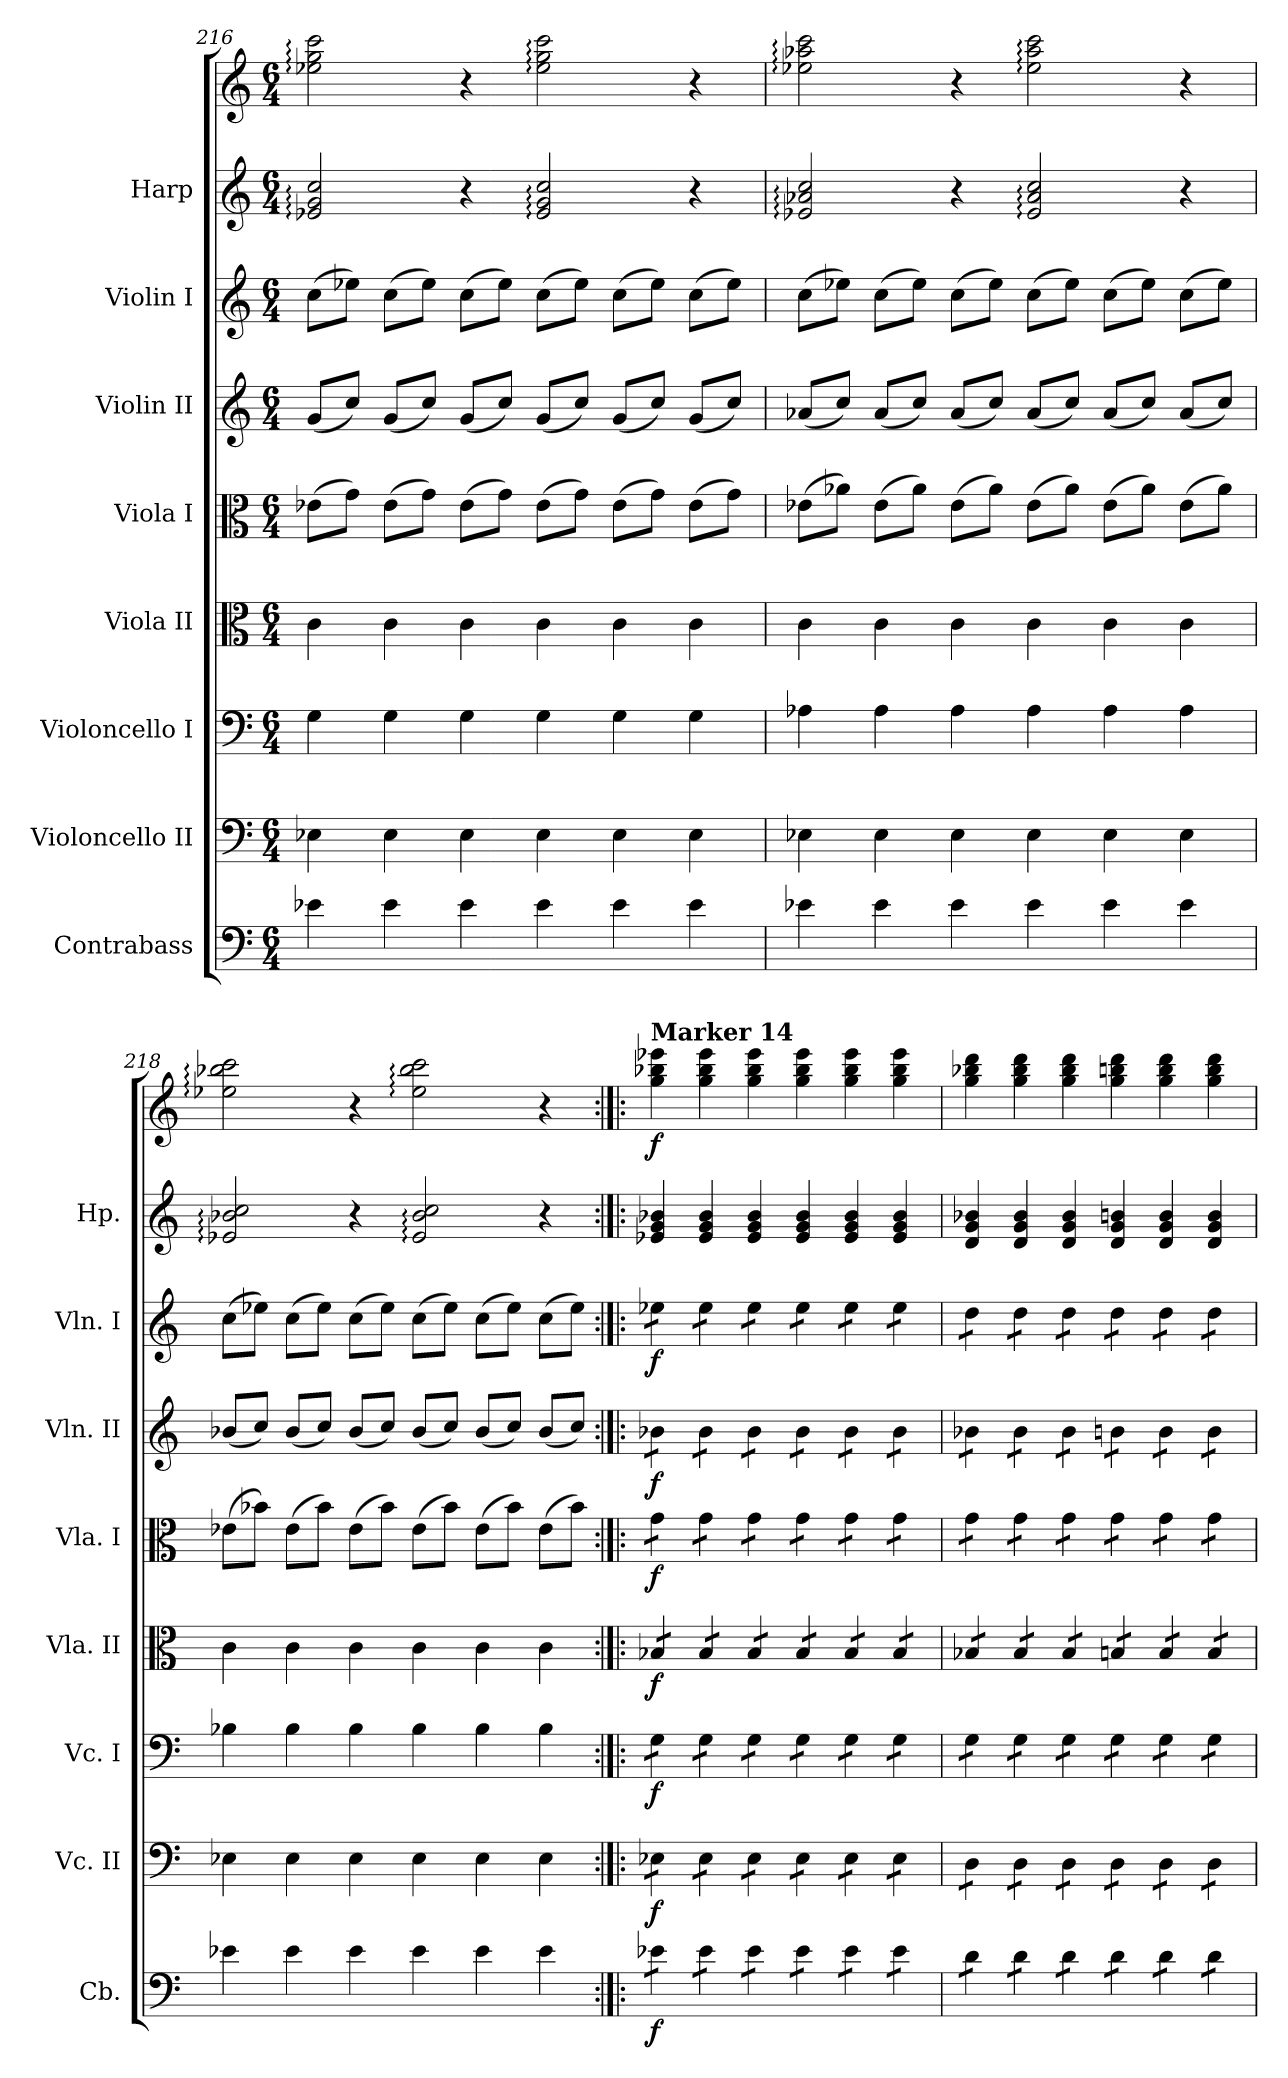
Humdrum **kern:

**kern	**dynam	**kern	**dynam	**kern	**dynam	**kern	**dynam	**kern	**dynam	**kern	**dynam	**kern	**dynam	**kern	**kern	**dynam
*part8	*part8	*part7	*part7	*part6	*part6	*part5	*part5	*part4	*part4	*part3	*part3	*part2	*part2	*part1	*part1	*part1
*staff9	*staff9	*staff8	*staff8	*staff7	*staff7	*staff6	*staff6	*staff5	*staff5	*staff4	*staff4	*staff3	*staff3	*staff2	*staff1	*staff1/2
*I"Contrabass	*	*I"Violoncello II	*	*I"Violoncello I	*	*I"Viola II	*	*I"Viola I	*	*I"Violin II	*	*I"Violin I	*	*I"Harp	*	*
*I'Cb.	*	*I'Vc. II	*	*I'Vc. I	*	*I'Vla. II	*	*I'Vla. I	*	*I'Vln. II	*	*I'Vln. I	*	*I'Hp.	*	*
*clefF4	*	*clefF4	*	*clefF4	*	*clefC3	*	*clefC3	*	*clefG2	*	*clefG2	*	*clefG2	*clefG2	*
*ITrd7c12	*	*	*	*	*	*	*	*	*	*	*	*	*	*	*	*
*k[]	*	*k[]	*	*k[]	*	*k[]	*	*k[]	*	*k[]	*	*k[]	*	*k[]	*k[]	*
*M6/4	*	*M6/4	*	*M6/4	*	*M6/4	*	*M6/4	*	*M6/4	*	*M6/4	*	*M6/4	*M6/4	*
=216	=216	=216	=216	=216	=216	=216	=216	=216	=216	=216	=216	=216	=216	=216	=216	=216
4E-X\	.	4E-X\	.	4G\	.	4c\	.	(8e-X\L	.	(8g/L	.	(8cc\L	.	2e-X/: 2g/: 2cc/:	2ee-X\: 2gg\: 2ccc\:	.
.	.	.	.	.	.	.	.	8g\J)	.	8cc/J)	.	8ee-X\J)	.	.	.	.
4E-\	.	4E-\	.	4G\	.	4c\	.	(8e-\L	.	(8g/L	.	(8cc\L	.	.	.	.
.	.	.	.	.	.	.	.	8g\J)	.	8cc/J)	.	8ee-\J)	.	.	.	.
4E-\	.	4E-\	.	4G\	.	4c\	.	(8e-\L	.	(8g/L	.	(8cc\L	.	4r	4r	.
.	.	.	.	.	.	.	.	8g\J)	.	8cc/J)	.	8ee-\J)	.	.	.	.
4E-\	.	4E-\	.	4G\	.	4c\	.	(8e-\L	.	(8g/L	.	(8cc\L	.	2e-/: 2g/: 2cc/:	2ee-\: 2gg\: 2ccc\:	.
.	.	.	.	.	.	.	.	8g\J)	.	8cc/J)	.	8ee-\J)	.	.	.	.
4E-\	.	4E-\	.	4G\	.	4c\	.	(8e-\L	.	(8g/L	.	(8cc\L	.	.	.	.
.	.	.	.	.	.	.	.	8g\J)	.	8cc/J)	.	8ee-\J)	.	.	.	.
4E-\	.	4E-\	.	4G\	.	4c\	.	(8e-\L	.	(8g/L	.	(8cc\L	.	4r	4r	.
.	.	.	.	.	.	.	.	8g\J)	.	8cc/J)	.	8ee-\J)	.	.	.	.
=217	=217	=217	=217	=217	=217	=217	=217	=217	=217	=217	=217	=217	=217	=217	=217	=217
4E-X\	.	4E-X\	.	4A-X\	.	4c\	.	(8e-X\L	.	(8a-X/L	.	(8cc\L	.	2e-X/: 2a-X/: 2cc/:	2ee-X\: 2aa-X\: 2ccc\:	.
.	.	.	.	.	.	.	.	8a-X\J)	.	8cc/J)	.	8ee-X\J)	.	.	.	.
4E-\	.	4E-\	.	4A-\	.	4c\	.	(8e-\L	.	(8a-/L	.	(8cc\L	.	.	.	.
.	.	.	.	.	.	.	.	8a-\J)	.	8cc/J)	.	8ee-\J)	.	.	.	.
4E-\	.	4E-\	.	4A-\	.	4c\	.	(8e-\L	.	(8a-/L	.	(8cc\L	.	4r	4r	.
.	.	.	.	.	.	.	.	8a-\J)	.	8cc/J)	.	8ee-\J)	.	.	.	.
4E-\	.	4E-\	.	4A-\	.	4c\	.	(8e-\L	.	(8a-/L	.	(8cc\L	.	2e-/: 2a-/: 2cc/:	2ee-\: 2aa-\: 2ccc\:	.
.	.	.	.	.	.	.	.	8a-\J)	.	8cc/J)	.	8ee-\J)	.	.	.	.
4E-\	.	4E-\	.	4A-\	.	4c\	.	(8e-\L	.	(8a-/L	.	(8cc\L	.	.	.	.
.	.	.	.	.	.	.	.	8a-\J)	.	8cc/J)	.	8ee-\J)	.	.	.	.
4E-\	.	4E-\	.	4A-\	.	4c\	.	(8e-\L	.	(8a-/L	.	(8cc\L	.	4r	4r	.
.	.	.	.	.	.	.	.	8a-\J)	.	8cc/J)	.	8ee-\J)	.	.	.	.
=218	=218	=218	=218	=218	=218	=218	=218	=218	=218	=218	=218	=218	=218	=218	=218	=218
4E-X\	.	4E-X\	.	4B-X\	.	4c\	.	(8e-X\L	.	(8b-X/L	.	(8cc\L	.	2e-X/: 2b-X/: 2cc/:	2ee-X\: 2bb-X\: 2ccc\:	.
.	.	.	.	.	.	.	.	8b-X\J)	.	8cc/J)	.	8ee-X\J)	.	.	.	.
4E-\	.	4E-\	.	4B-\	.	4c\	.	(8e-\L	.	(8b-/L	.	(8cc\L	.	.	.	.
.	.	.	.	.	.	.	.	8b-\J)	.	8cc/J)	.	8ee-\J)	.	.	.	.
4E-\	.	4E-\	.	4B-\	.	4c\	.	(8e-\L	.	(8b-/L	.	(8cc\L	.	4r	4r	.
.	.	.	.	.	.	.	.	8b-\J)	.	8cc/J)	.	8ee-\J)	.	.	.	.
4E-\	.	4E-\	.	4B-\	.	4c\	.	(8e-\L	.	(8b-/L	.	(8cc\L	.	2e-/: 2b-/: 2cc/:	2ee-\: 2bb-\: 2ccc\:	.
.	.	.	.	.	.	.	.	8b-\J)	.	8cc/J)	.	8ee-\J)	.	.	.	.
4E-\	.	4E-\	.	4B-\	.	4c\	.	(8e-\L	.	(8b-/L	.	(8cc\L	.	.	.	.
.	.	.	.	.	.	.	.	8b-\J)	.	8cc/J)	.	8ee-\J)	.	.	.	.
4E-\	.	4E-\	.	4B-\	.	4c\	.	(8e-\L	.	(8b-/L	.	(8cc\L	.	4r	4r	.
.	.	.	.	.	.	.	.	8b-\J)	.	8cc/J)	.	8ee-\J)	.	.	.	.
!!LO:LB:g=z
=219:|!|:	=219:|!|:	=219:|!|:	=219:|!|:	=219:|!|:	=219:|!|:	=219:|!|:	=219:|!|:	=219:|!|:	=219:|!|:	=219:|!|:	=219:|!|:	=219:|!|:	=219:|!|:	=219:|!|:	=219:|!|:	=219:|!|:
!	!	!	!	!	!	!	!	!	!	!	!	!	!	!	!LO:TX:a:B:t=Marker 14	!
!	!LO:DY:b	!	!LO:DY:b	!	!LO:DY:b	!	!LO:DY:b	!	!LO:DY:b	!	!LO:DY:b	!	!LO:DY:b	!	!	!LO:DY:b
*tremolo	*	*	*	*	*	*	*	*	*	*	*	*	*	*	*	*
*	*	*tremolo	*	*	*	*	*	*	*	*	*	*	*	*	*	*
*	*	*	*	*tremolo	*	*	*	*	*	*	*	*	*	*	*	*
*	*	*	*	*	*	*tremolo	*	*	*	*	*	*	*	*	*	*
*	*	*	*	*	*	*	*	*tremolo	*	*	*	*	*	*	*	*
*	*	*	*	*	*	*	*	*	*	*tremolo	*	*	*	*	*	*
*	*	*	*	*	*	*	*	*	*	*	*	*tremolo	*	*	*	*
8E-X\L	f	8E-X\L	f	8G\L	f	8B-X/L	f	8g\L	f	8b-X\L	f	8ee-X\L	f	4e-X/ 4g/ 4b-X/	4gg\ 4bb-X\ 4eee-X\	f
8E-X\J	.	8E-X\J	.	8G\J	.	8B-X/J	.	8g\J	.	8b-X\J	.	8ee-X\J	.	.	.	.
8E-\L	.	8E-\L	.	8G\L	.	8B-/L	.	8g\L	.	8b-\L	.	8ee-\L	.	4e-/ 4g/ 4b-/	4gg\ 4bb-\ 4eee-\	.
8E-\J	.	8E-\J	.	8G\J	.	8B-/J	.	8g\J	.	8b-\J	.	8ee-\J	.	.	.	.
8E-\L	.	8E-\L	.	8G\L	.	8B-/L	.	8g\L	.	8b-\L	.	8ee-\L	.	4e-/ 4g/ 4b-/	4gg\ 4bb-\ 4eee-\	.
8E-\J	.	8E-\J	.	8G\J	.	8B-/J	.	8g\J	.	8b-\J	.	8ee-\J	.	.	.	.
8E-\L	.	8E-\L	.	8G\L	.	8B-/L	.	8g\L	.	8b-\L	.	8ee-\L	.	4e-/ 4g/ 4b-/	4gg\ 4bb-\ 4eee-\	.
8E-\J	.	8E-\J	.	8G\J	.	8B-/J	.	8g\J	.	8b-\J	.	8ee-\J	.	.	.	.
8E-\L	.	8E-\L	.	8G\L	.	8B-/L	.	8g\L	.	8b-\L	.	8ee-\L	.	4e-/ 4g/ 4b-/	4gg\ 4bb-\ 4eee-\	.
8E-\J	.	8E-\J	.	8G\J	.	8B-/J	.	8g\J	.	8b-\J	.	8ee-\J	.	.	.	.
8E-\L	.	8E-\L	.	8G\L	.	8B-/L	.	8g\L	.	8b-\L	.	8ee-\L	.	4e-/ 4g/ 4b-/	4gg\ 4bb-\ 4eee-\	.
8E-\J	.	8E-\J	.	8G\J	.	8B-/J	.	8g\J	.	8b-\J	.	8ee-\J	.	.	.	.
=220	=220	=220	=220	=220	=220	=220	=220	=220	=220	=220	=220	=220	=220	=220	=220	=220
8D\L	.	8D\L	.	8G\L	.	8B-X/L	.	8g\L	.	8b-X\L	.	8dd\L	.	4d/ 4g/ 4b-X/	4gg\ 4bb-X\ 4ddd\	.
8D\J	.	8D\J	.	8G\J	.	8B-X/J	.	8g\J	.	8b-X\J	.	8dd\J	.	.	.	.
8D\L	.	8D\L	.	8G\L	.	8B-/L	.	8g\L	.	8b-\L	.	8dd\L	.	4d/ 4g/ 4b-/	4gg\ 4bb-\ 4ddd\	.
8D\J	.	8D\J	.	8G\J	.	8B-/J	.	8g\J	.	8b-\J	.	8dd\J	.	.	.	.
8D\L	.	8D\L	.	8G\L	.	8B-/L	.	8g\L	.	8b-\L	.	8dd\L	.	4d/ 4g/ 4b-/	4gg\ 4bb-\ 4ddd\	.
8D\J	.	8D\J	.	8G\J	.	8B-/J	.	8g\J	.	8b-\J	.	8dd\J	.	.	.	.
8D\L	.	8D\L	.	8G\L	.	8Bn/L	.	8g\L	.	8bn\L	.	8dd\L	.	4d/ 4g/ 4bn/	4gg\ 4bbn\ 4ddd\	.
8D\J	.	8D\J	.	8G\J	.	8Bn/J	.	8g\J	.	8bn\J	.	8dd\J	.	.	.	.
8D\L	.	8D\L	.	8G\L	.	8B/L	.	8g\L	.	8b\L	.	8dd\L	.	4d/ 4g/ 4b/	4gg\ 4bb\ 4ddd\	.
8D\J	.	8D\J	.	8G\J	.	8B/J	.	8g\J	.	8b\J	.	8dd\J	.	.	.	.
8D\L	.	8D\L	.	8G\L	.	8B/L	.	8g\L	.	8b\L	.	8dd\L	.	4d/ 4g/ 4b/	4gg\ 4bb\ 4ddd\	.
8D\J	.	8D\J	.	8G\J	.	8B/J	.	8g\J	.	8b\J	.	8dd\J	.	.	.	.
*	*	*	*	*	*	*	*	*	*	*	*	*Xtremolo	*	*	*	*
*	*	*	*	*	*	*	*	*	*	*Xtremolo	*	*	*	*	*	*
*	*	*	*	*	*	*	*	*Xtremolo	*	*	*	*	*	*	*	*
*	*	*	*	*	*	*Xtremolo	*	*	*	*	*	*	*	*	*	*
*	*	*	*	*Xtremolo	*	*	*	*	*	*	*	*	*	*	*	*
*	*	*Xtremolo	*	*	*	*	*	*	*	*	*	*	*	*	*	*
*Xtremolo	*	*	*	*	*	*	*	*	*	*	*	*	*	*	*	*
=	=	=	=	=	=	=	=	=	=	=	=	=	=	=	=	=
*-	*-	*-	*-	*-	*-	*-	*-	*-	*-	*-	*-	*-	*-	*-	*-	*-
